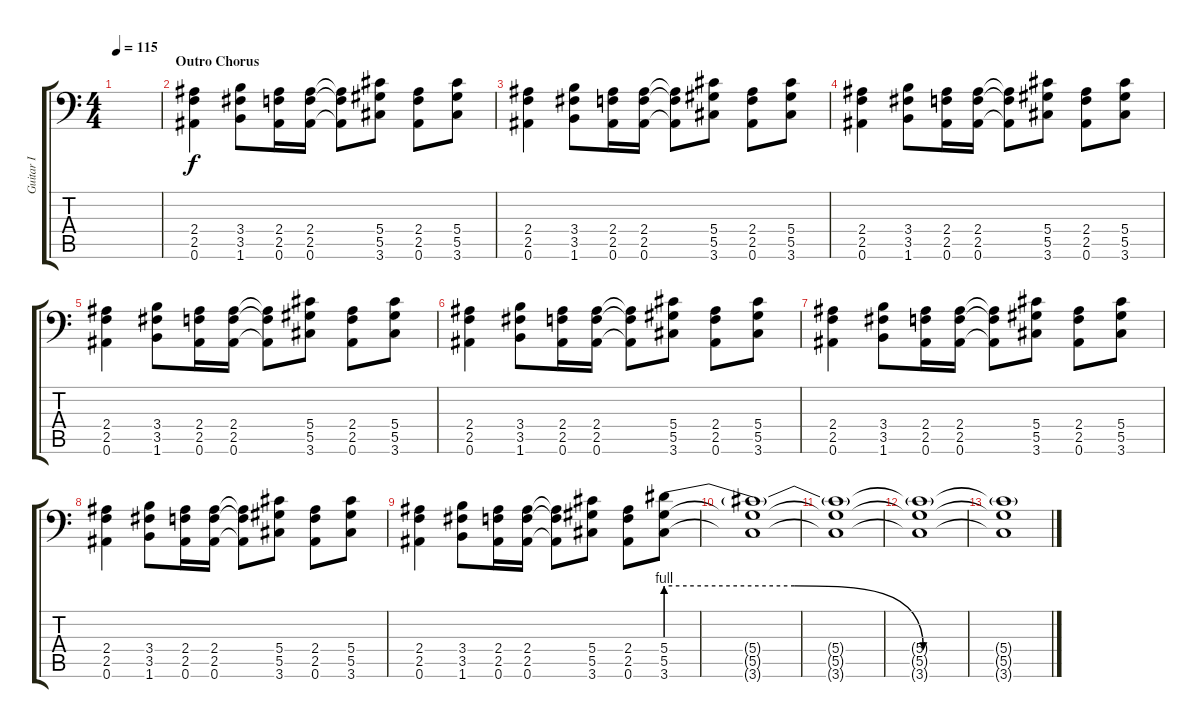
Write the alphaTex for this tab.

\track ("Guitar I" "Guitar I") {instrument distortionguitar}
\staff {score tabs}
\tuning (Bb3 F3 Db3 Ab2 Eb2 Bb1) {hide}
\ts (4 4)
\tempo 115
\clef f4
\ks c
|
\section ("" "Outro Chorus")
(2.4 2.5 0.6).4 (3.4 3.5 1.6).8 (2.4 2.5 0.6).16 (2.4 2.5 0.6).16 (2.4{t} 2.5{t} 0.6{t}).8 (5.4 5.5 3.6).8 (2.4 2.5 0.6).8 (5.4 5.5 3.6).8 |
(2.4 2.5 0.6).4 (3.4 3.5 1.6).8 (2.4 2.5 0.6).16 (2.4 2.5 0.6).16 (2.4{t} 2.5{t} 0.6{t}).8 (5.4 5.5 3.6).8 (2.4 2.5 0.6).8 (5.4 5.5 3.6).8 |
(2.4 2.5 0.6).4 (3.4 3.5 1.6).8 (2.4 2.5 0.6).16 (2.4 2.5 0.6).16 (2.4{t} 2.5{t} 0.6{t}).8 (5.4 5.5 3.6).8 (2.4 2.5 0.6).8 (5.4 5.5 3.6).8 |
(2.4 2.5 0.6).4 (3.4 3.5 1.6).8 (2.4 2.5 0.6).16 (2.4 2.5 0.6).16 (2.4{t} 2.5{t} 0.6{t}).8 (5.4 5.5 3.6).8 (2.4 2.5 0.6).8 (5.4 5.5 3.6).8 |
(2.4 2.5 0.6).4 (3.4 3.5 1.6).8 (2.4 2.5 0.6).16 (2.4 2.5 0.6).16 (2.4{t} 2.5{t} 0.6{t}).8 (5.4 5.5 3.6).8 (2.4 2.5 0.6).8 (5.4 5.5 3.6).8 |
(2.4 2.5 0.6).4 (3.4 3.5 1.6).8 (2.4 2.5 0.6).16 (2.4 2.5 0.6).16 (2.4{t} 2.5{t} 0.6{t}).8 (5.4 5.5 3.6).8 (2.4 2.5 0.6).8 (5.4 5.5 3.6).8 |
(2.4 2.5 0.6).4 (3.4 3.5 1.6).8 (2.4 2.5 0.6).16 (2.4 2.5 0.6).16 (2.4{t} 2.5{t} 0.6{t}).8 (5.4 5.5 3.6).8 (2.4 2.5 0.6).8 (5.4 5.5 3.6).8 |
(2.4 2.5 0.6).4 (3.4 3.5 1.6).8 (2.4 2.5 0.6).16 (2.4 2.5 0.6).16 (2.4{t} 2.5{t} 0.6{t}).8 (5.4 5.5 3.6).8 (2.4 2.5 0.6).8 (5.4{be (custom 0 4 20 4 40 0 60 0)} 5.5 3.6).8 |
(5.4{t} 5.5{t} 3.6{t}).1 |
(5.4{t} 5.5{t} 3.6{t}).1 |
(5.4{t} 5.5{t} 3.6{t}).1 |
(5.4{t} 5.5{t} 3.6{t}).1
